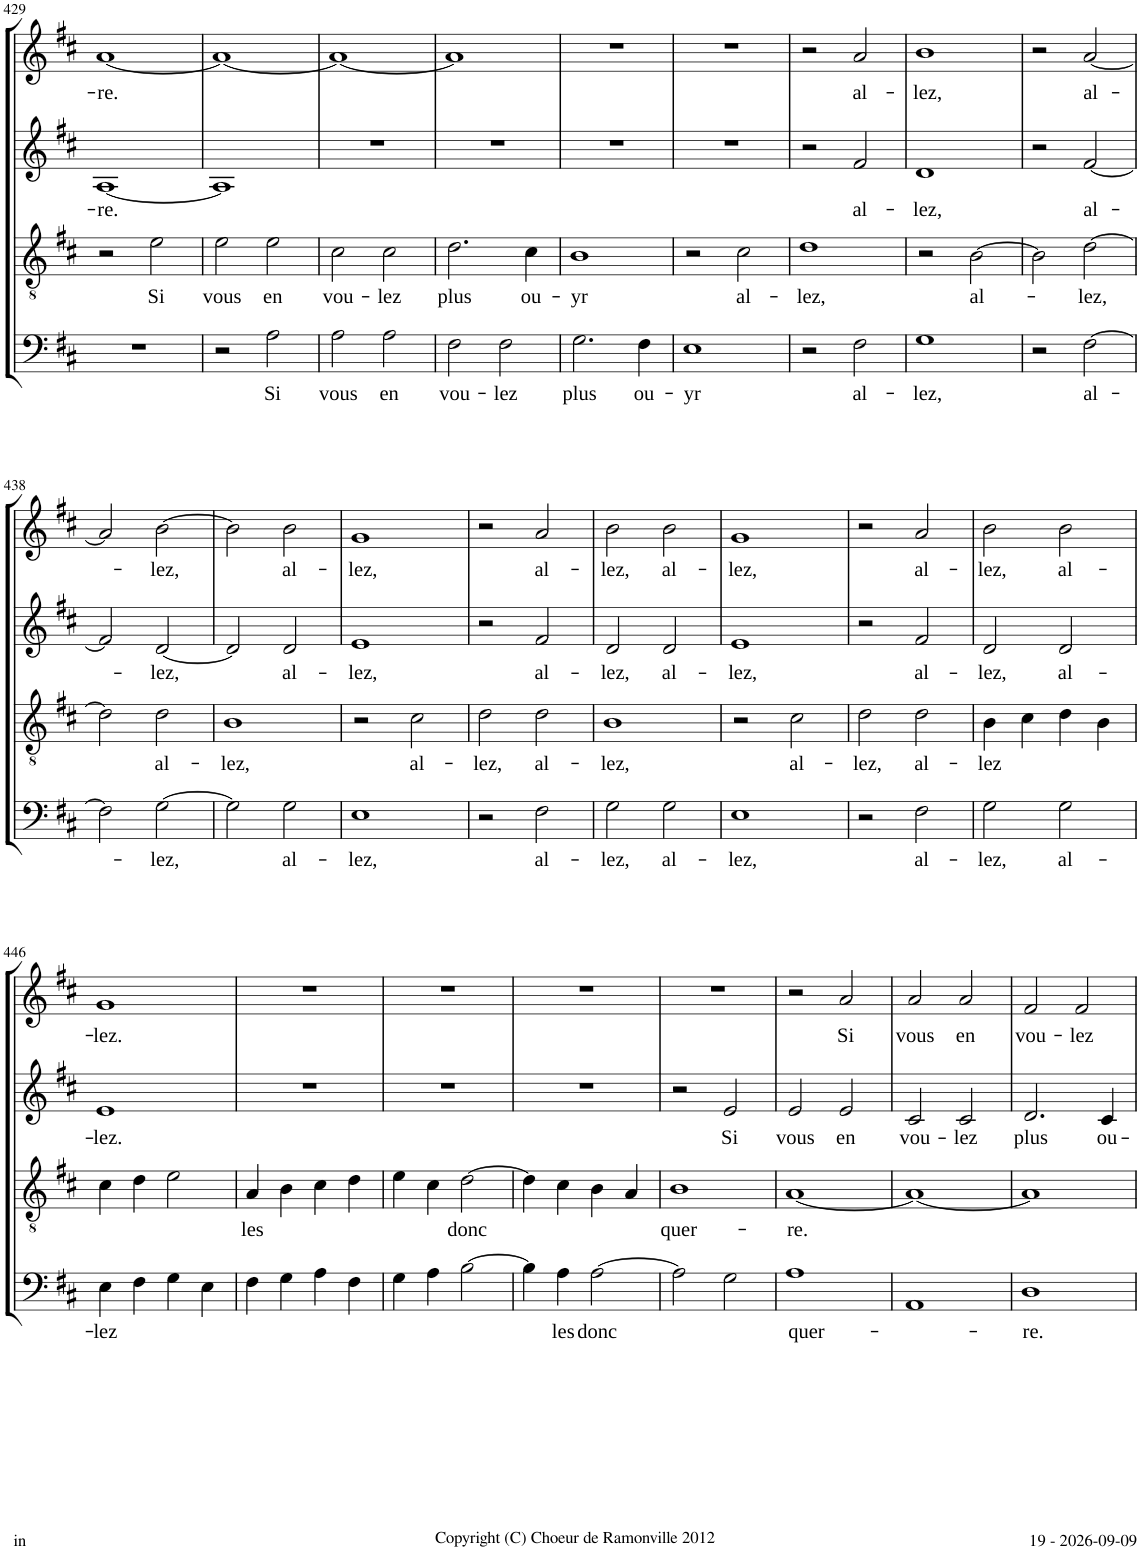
**kern	**text	**kern	**text	**kern	**text	**kern	**text
*part4	*part4	*part3	*part3	*part2	*part2	*part1	*part1
*staff4	*staff4	*staff3	*staff3	*staff2	*staff2	*staff1	*staff1
*I"Basse	*	*I"Ténor	*	*I"Alto	*	*I"Soprano	*
*I'B	*	*I'T	*	*	*	*I'S	*
!!LO:PB:g=z
*clefF4	*	*clefGv2	*	*clefG2	*	*clefG2	*
*k[f#c#]	*	*k[f#c#]	*	*k[f#c#]	*	*k[f#c#]	*
*M4/4	*	*M4/4	*	*M4/4	*	*M4/4	*
*met(c|)	*	*met(c|)	*	*met(c|)	*	*met(c|)	*
=429	=429	=429	=429	=429	=429	=429	=429
!	!	!	!	!	!LO:LY:b	!	!LO:LY:b
1r	.	2r	.	[1A	-re.	[1a	-re.
!	!	!	!LO:LY:b	!	!	!	!
.	.	2e\	Si	.	.	.	.
=430	=430	=430	=430	=430	=430	=430	=430
!	!	!	!LO:LY:b	!	!	!	!
2r	.	2e\	vous	1A]	.	1a_	.
!	!LO:LY:b	!	!LO:LY:b	!	!	!	!
2A\	Si	2e\	en	.	.	.	.
=431	=431	=431	=431	=431	=431	=431	=431
!	!LO:LY:b	!	!LO:LY:b	!	!	!	!
2A\	vous	2c#\	vou-	1r	.	1a_	.
!	!LO:LY:b	!	!LO:LY:b	!	!	!	!
2A\	en	2c#\	-lez	.	.	.	.
=432	=432	=432	=432	=432	=432	=432	=432
!	!LO:LY:b	!	!LO:LY:b	!	!	!	!
2F#\	vou-	2.d\	plus	1r	.	1a]	.
!	!LO:LY:b	!	!	!	!	!	!
2F#\	-lez	.	.	.	.	.	.
!	!	!	!LO:LY:b	!	!	!	!
.	.	4c#\	ou-	.	.	.	.
=433	=433	=433	=433	=433	=433	=433	=433
!	!LO:LY:b	!	!LO:LY:b	!	!	!	!
2.G\	plus	1B	-yr	1r	.	1r	.
!	!LO:LY:b	!	!	!	!	!	!
4F#\	ou-	.	.	.	.	.	.
=434	=434	=434	=434	=434	=434	=434	=434
!	!LO:LY:b	!	!	!	!	!	!
1E	-yr	2r	.	1r	.	1r	.
!	!	!	!LO:LY:b	!	!	!	!
.	.	2c#\	al-	.	.	.	.
=435	=435	=435	=435	=435	=435	=435	=435
!	!	!	!LO:LY:b	!	!	!	!
2r	.	1d	-lez,	2r	.	2r	.
!	!LO:LY:b	!	!	!	!LO:LY:b	!	!LO:LY:b
2F#\	al-	.	.	2f#/	al-	2a/	al-
=436	=436	=436	=436	=436	=436	=436	=436
!	!LO:LY:b	!	!	!	!LO:LY:b	!	!LO:LY:b
1G	-lez,	2r	.	1d	-lez,	1b	-lez,
!	!	!	!LO:LY:b	!	!	!	!
.	.	[2B\	al-	.	.	.	.
=437	=437	=437	=437	=437	=437	=437	=437
2r	.	2B\]	.	2r	.	2r	.
!	!LO:LY:b	!	!LO:LY:b	!	!LO:LY:b	!	!LO:LY:b
[2F#\	al-	[2d\	-lez,	[2f#/	al-	[2a/	al-
!!LO:LB:g=z
=438	=438	=438	=438	=438	=438	=438	=438
2F#\]	.	2d\]	.	2f#/]	.	2a/]	.
!	!LO:LY:b	!	!LO:LY:b	!	!LO:LY:b	!	!LO:LY:b
[2G\	-lez,	2d\	al-	[2d/	-lez,	[2b\	-lez,
=439	=439	=439	=439	=439	=439	=439	=439
!	!	!	!LO:LY:b	!	!	!	!
2G\]	.	1B	-lez,	2d/]	.	2b\]	.
!	!LO:LY:b	!	!	!	!LO:LY:b	!	!LO:LY:b
2G\	al-	.	.	2d/	al-	2b\	al-
=440	=440	=440	=440	=440	=440	=440	=440
!	!LO:LY:b	!	!	!	!LO:LY:b	!	!LO:LY:b
1E	-lez,	2r	.	1e	-lez,	1g	-lez,
!	!	!	!LO:LY:b	!	!	!	!
.	.	2c#\	al-	.	.	.	.
=441	=441	=441	=441	=441	=441	=441	=441
!	!	!	!LO:LY:b	!	!	!	!
2r	.	2d\	-lez,	2r	.	2r	.
!	!LO:LY:b	!	!LO:LY:b	!	!LO:LY:b	!	!LO:LY:b
2F#\	al-	2d\	al-	2f#/	al-	2a/	al-
=442	=442	=442	=442	=442	=442	=442	=442
!	!LO:LY:b	!	!LO:LY:b	!	!LO:LY:b	!	!LO:LY:b
2G\	-lez,	1B	-lez,	2d/	-lez,	2b\	-lez,
!	!LO:LY:b	!	!	!	!LO:LY:b	!	!LO:LY:b
2G\	al-	.	.	2d/	al-	2b\	al-
=443	=443	=443	=443	=443	=443	=443	=443
!	!LO:LY:b	!	!	!	!LO:LY:b	!	!LO:LY:b
1E	-lez,	2r	.	1e	-lez,	1g	-lez,
!	!	!	!LO:LY:b	!	!	!	!
.	.	2c#\	al-	.	.	.	.
=444	=444	=444	=444	=444	=444	=444	=444
!	!	!	!LO:LY:b	!	!	!	!
2r	.	2d\	-lez,	2r	.	2r	.
!	!LO:LY:b	!	!LO:LY:b	!	!LO:LY:b	!	!LO:LY:b
2F#\	al-	2d\	al-	2f#/	al-	2a/	al-
=445	=445	=445	=445	=445	=445	=445	=445
!	!LO:LY:b	!	!LO:LY:b	!	!LO:LY:b	!	!LO:LY:b
2G\	-lez,	4B\	-lez	2d/	-lez,	2b\	-lez,
.	.	4c#\	.	.	.	.	.
!	!LO:LY:b	!	!	!	!LO:LY:b	!	!LO:LY:b
2G\	al-	4d\	.	2d/	al-	2b\	al-
.	.	4B\	.	.	.	.	.
!!LO:LB:g=z
=446	=446	=446	=446	=446	=446	=446	=446
!	!LO:LY:b	!	!	!	!LO:LY:b	!	!LO:LY:b
4E\	-lez	4c#\	.	1e	-lez.	1g	-lez.
4F#\	.	4d\	.	.	.	.	.
4G\	.	2e\	.	.	.	.	.
4E\	.	.	.	.	.	.	.
=447	=447	=447	=447	=447	=447	=447	=447
!	!	!	!LO:LY:b	!	!	!	!
4F#\	.	4A/	les	1r	.	1r	.
4G\	.	4B\	.	.	.	.	.
4A\	.	4c#\	.	.	.	.	.
4F#\	.	4d\	.	.	.	.	.
=448	=448	=448	=448	=448	=448	=448	=448
4G\	.	4e\	.	1r	.	1r	.
4A\	.	4c#\	.	.	.	.	.
!	!	!	!LO:LY:b	!	!	!	!
[2B\	.	[2d\	donc	.	.	.	.
=449	=449	=449	=449	=449	=449	=449	=449
4B\]	.	4d\]	.	1r	.	1r	.
!	!LO:LY:b	!	!	!	!	!	!
4A\	les	4c#\	.	.	.	.	.
!	!LO:LY:b	!	!	!	!	!	!
[2A\	donc	4B\	.	.	.	.	.
.	.	4A/	.	.	.	.	.
=450	=450	=450	=450	=450	=450	=450	=450
!	!	!	!LO:LY:b	!	!	!	!
2A\]	.	1B	quer-	2r	.	1r	.
!	!	!	!	!	!LO:LY:b	!	!
2G\	.	.	.	2e/	Si	.	.
=451	=451	=451	=451	=451	=451	=451	=451
!	!LO:LY:b	!	!LO:LY:b	!	!LO:LY:b	!	!
1A	quer-	[1A	-re.	2e/	vous	2r	.
!	!	!	!	!	!LO:LY:b	!	!LO:LY:b
.	.	.	.	2e/	en	2a/	Si
=452	=452	=452	=452	=452	=452	=452	=452
!	!	!	!	!	!LO:LY:b	!	!LO:LY:b
1AA	.	1A_	.	2c#/	vou-	2a/	vous
!	!	!	!	!	!LO:LY:b	!	!LO:LY:b
.	.	.	.	2c#/	-lez	2a/	en
=453	=453	=453	=453	=453	=453	=453	=453
!	!LO:LY:b	!	!	!	!LO:LY:b	!	!LO:LY:b
1D	-re.	1A]	.	2.d/	plus	2f#/	vou-
!	!	!	!	!	!	!	!LO:LY:b
.	.	.	.	.	.	2f#/	-lez
!	!	!	!	!	!LO:LY:b	!	!
.	.	.	.	4c#/	ou-	.	.
=	=	=	=	=	=	=	=
*-	*-	*-	*-	*-	*-	*-	*-
